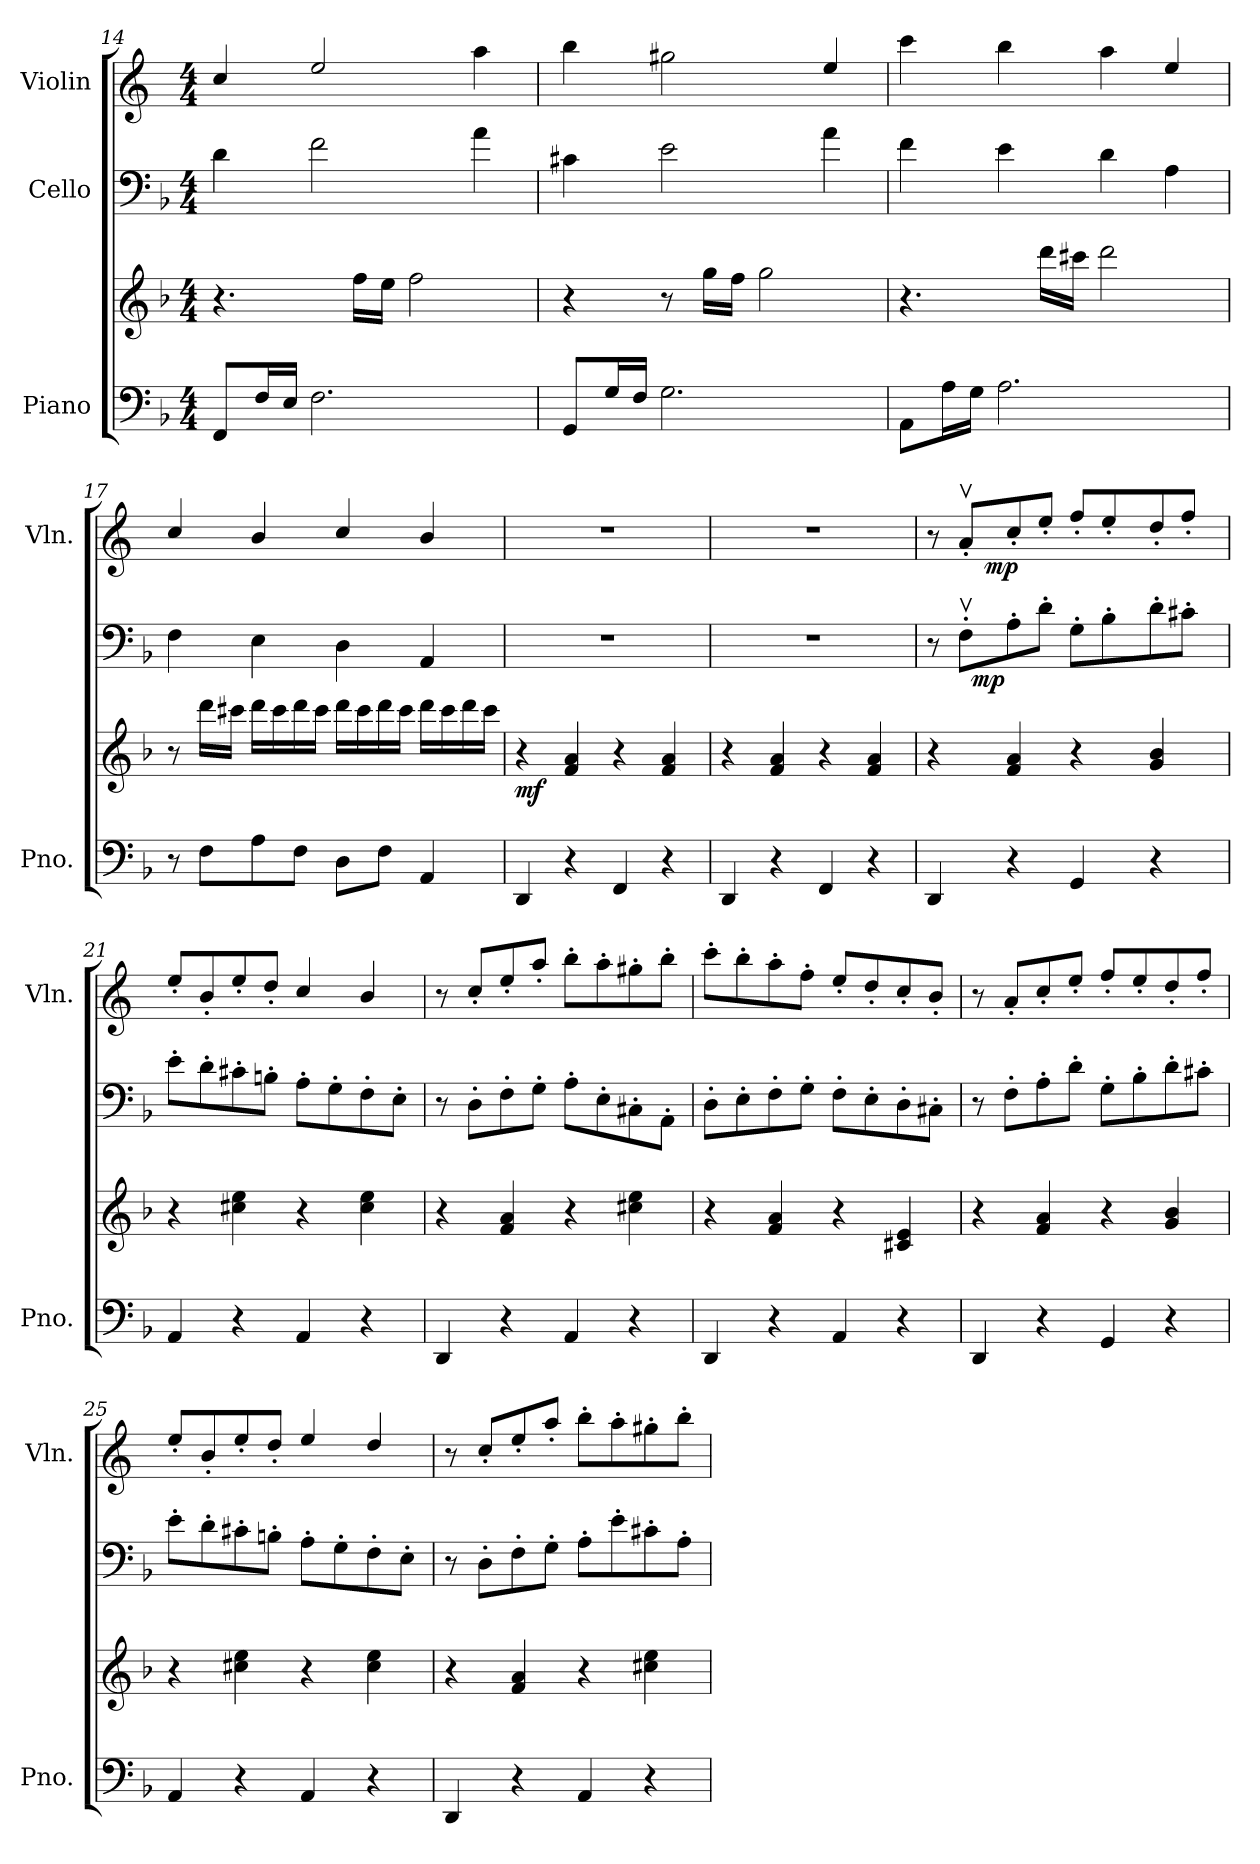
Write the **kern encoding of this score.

**kern	**kern	**dynam	**kern	**dynam	**kern	**dynam
*part3	*part3	*part3	*part2	*part2	*part1	*part1
*staff4	*staff3	*staff3/4	*staff2	*staff2	*staff1	*staff1
*I"Piano	*	*	*I"Cello	*	*I"Violin	*
*I'Pno.	*	*	*	*	*I'Vln.	*
*clefF4	*clefG2	*	*clefF4	*	*clefG2	*
*	*	*	*	*	*ITrd4c7	*
*k[b-]	*k[b-]	*	*k[b-]	*	*k[b-]	*
*F:	*F:	*	*F:	*	*F:	*
*M4/4	*M4/4	*	*M4/4	*	*M4/4	*
=14	=14	=14	=14	=14	=14	=14
8FF/L	4.r	.	4d\	.	4f/	.
16F/L	.	.	.	.	.	.
16E/JJ	.	.	.	.	.	.
2.F\	.	.	2f\	.	2a/	.
.	16ff\LL	.	.	.	.	.
.	16ee\JJ	.	.	.	.	.
.	2ff\	.	.	.	.	.
.	.	.	4a\	.	4dd\	.
=15	=15	=15	=15	=15	=15	=15
8GG/L	4r	.	4c#X\	.	4ee\	.
16G/L	.	.	.	.	.	.
16F/JJ	.	.	.	.	.	.
2.G\	8r	.	2e\	.	2cc#X\	.
.	16gg\LL	.	.	.	.	.
.	16ff\JJ	.	.	.	.	.
.	2gg\	.	.	.	.	.
.	.	.	4a\	.	4a/	.
=16	=16	=16	=16	=16	=16	=16
8AA\L	4.r	.	4f\	.	4ff\	.
16A\L	.	.	.	.	.	.
16G\JJ	.	.	.	.	.	.
2.A\	.	.	4e\	.	4ee\	.
.	16ddd\LL	.	.	.	.	.
.	16ccc#X\JJ	.	.	.	.	.
.	2ddd\	.	4d\	.	4dd\	.
.	.	.	4A\	.	4a/	.
!!LO:PB:g=z
=17	=17	=17	=17	=17	=17	=17
8r	8r	.	4F\	.	4f/	.
8F\L	16ddd\LL	.	.	.	.	.
.	16ccc#X\JJ	.	.	.	.	.
8A\	16ddd\LL	.	4E\	.	4e/	.
.	16ccc#\	.	.	.	.	.
8F\J	16ddd\	.	.	.	.	.
.	16ccc#\JJ	.	.	.	.	.
8D\L	16ddd\LL	.	4D\	.	4f/	.
.	16ccc#\	.	.	.	.	.
8F\J	16ddd\	.	.	.	.	.
.	16ccc#\JJ	.	.	.	.	.
4AA/	16ddd\LL	.	4AA/	.	4e/	.
.	16ccc#\	.	.	.	.	.
.	16ddd\	.	.	.	.	.
.	16ccc#\JJ	.	.	.	.	.
=18	=18	=18	=18	=18	=18	=18
!	!	!LO:DY:b	!	!	!	!
4DD/	4r	mf	1r	.	1r	.
4r	4f/ 4a/	.	.	.	.	.
4FF/	4r	.	.	.	.	.
4r	4f/ 4a/	.	.	.	.	.
=19	=19	=19	=19	=19	=19	=19
4DD/	4r	.	1r	.	1r	.
4r	4f/ 4a/	.	.	.	.	.
4FF/	4r	.	.	.	.	.
4r	4f/ 4a/	.	.	.	.	.
=20	=20	=20	=20	=20	=20	=20
*	*	*	*^	*	*^	*
4DD/	4r	.	8r	8ryy	.	8r	8.ryy	.
.	.	.	8Fv>'>\L	32ryy	.	8dv>'</L	.	.
!	!	!	!	!	!LO:DY:b	!	!	!
.	.	.	.	2ryy	mp	.	.	.
!	!	!	!	!	!	!	!	!LO:DY:b
.	.	.	.	.	.	.	2ryy	mp
4r	4f/ 4a/	.	8A'>\	.	.	8f'</	.	.
.	.	.	8d'>\J	.	.	8a'</J	.	.
4GG/	4r	.	8G'>\L	.	.	8b-'</L	.	.
.	.	.	8B-'>\	.	.	8a'</	.	.
.	.	.	.	4ryy	.	.	.	.
.	.	.	.	.	.	.	4ryy	.
4r	4g/ 4b-/	.	8d'>\	.	.	8g'</	.	.
.	.	.	8c#X'>\J	.	.	8b-'</J	.	.
.	.	.	.	16.ryy	.	.	.	.
.	.	.	.	.	.	.	16ryy	.
*	*	*	*v	*v	*	*	*	*
*	*	*	*	*	*v	*v	*
!!LO:LB:g=z
=21	=21	=21	=21	=21	=21	=21
4AA/	4r	.	8e'>\L	.	8a'</L	.
.	.	.	8d'>\	.	8e'</	.
4r	4cc#X\ 4ee\	.	8c#X'>\	.	8a'</	.
.	.	.	8Bn'>\J	.	8g'</J	.
4AA/	4r	.	8A'>\L	.	4f/	.
.	.	.	8G'>\	.	.	.
4r	4cc#\ 4ee\	.	8F'>\	.	4e/	.
.	.	.	8E'>\J	.	.	.
=22	=22	=22	=22	=22	=22	=22
4DD/	4r	.	8r	.	8r	.
.	.	.	8D'>\L	.	8f'</L	.
4r	4f/ 4a/	.	8F'>\	.	8a'</	.
.	.	.	8G'>\J	.	8dd'</J	.
4AA/	4r	.	8A'>\L	.	8ee'>\L	.
.	.	.	8E'>\	.	8dd'>\	.
4r	4cc#X\ 4ee\	.	8C#X'>\	.	8cc#X'>\	.
.	.	.	8AA'>\J	.	8ee'>\J	.
=23	=23	=23	=23	=23	=23	=23
4DD/	4r	.	8D'>\L	.	8ff'>\L	.
.	.	.	8E'>\	.	8ee'>\	.
4r	4f/ 4a/	.	8F'>\	.	8dd'>\	.
.	.	.	8G'>\J	.	8b-'>\J	.
4AA/	4r	.	8F'>\L	.	8a'</L	.
.	.	.	8E'>\	.	8g'</	.
4r	4c#X/ 4e/	.	8D'>\	.	8f'</	.
.	.	.	8C#X'>\J	.	8e'</J	.
=24	=24	=24	=24	=24	=24	=24
4DD/	4r	.	8r	.	8r	.
.	.	.	8F'>\L	.	8d'</L	.
4r	4f/ 4a/	.	8A'>\	.	8f'</	.
.	.	.	8d'>\J	.	8a'</J	.
4GG/	4r	.	8G'>\L	.	8b-'</L	.
.	.	.	8B-'>\	.	8a'</	.
4r	4g/ 4b-/	.	8d'>\	.	8g'</	.
.	.	.	8c#X'>\J	.	8b-'</J	.
!!LO:PB:g=z
=25	=25	=25	=25	=25	=25	=25
4AA/	4r	.	8e'>\L	.	8a'</L	.
.	.	.	8d'>\	.	8e'</	.
4r	4cc#X\ 4ee\	.	8c#X'>\	.	8a'</	.
.	.	.	8Bn'>\J	.	8g'</J	.
4AA/	4r	.	8A'>\L	.	4a/	.
.	.	.	8G'>\	.	.	.
4r	4cc#\ 4ee\	.	8F'>\	.	4g/	.
.	.	.	8E'>\J	.	.	.
=26	=26	=26	=26	=26	=26	=26
4DD/	4r	.	8r	.	8r	.
.	.	.	8D'>\L	.	8f'</L	.
4r	4f/ 4a/	.	8F'>\	.	8a'</	.
.	.	.	8G'>\J	.	8dd'</J	.
4AA/	4r	.	8A'>\L	.	8ee'>\L	.
.	.	.	8e'>\	.	8dd'>\	.
4r	4cc#X\ 4ee\	.	8c#X'>\	.	8cc#X'>\	.
.	.	.	8A'>\J	.	8ee'>\J	.
=	=	=	=	=	=	=
*-	*-	*-	*-	*-	*-	*-
